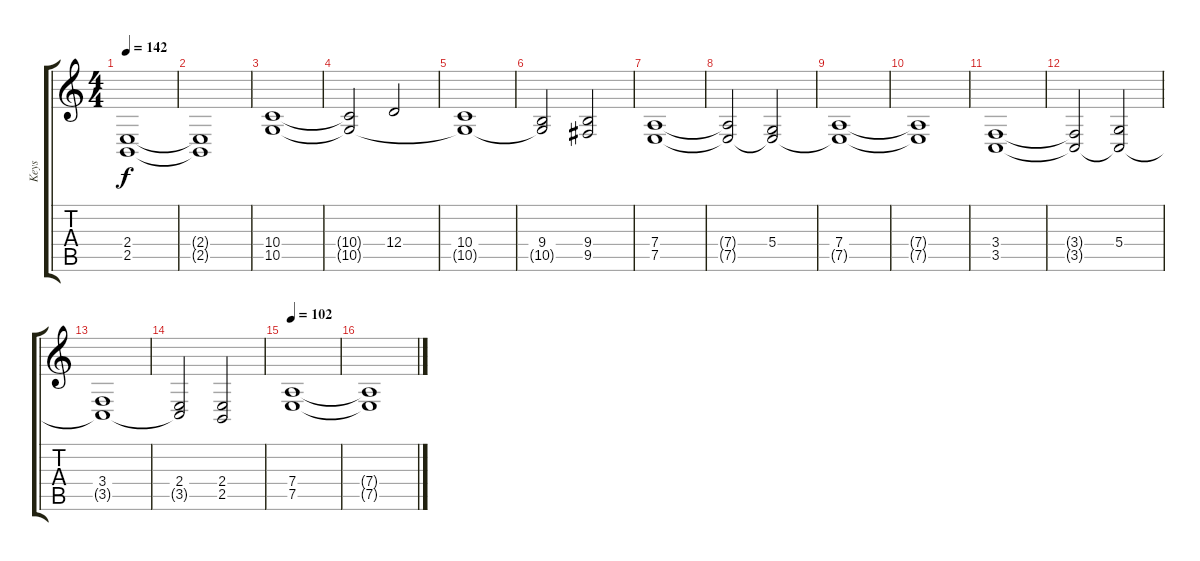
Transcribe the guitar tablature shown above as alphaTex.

\track ("Keys" "Keys") {instrument stringensemble1}
\staff {score tabs}
\tuning (E4 B3 G3 D3 A2 E2) {hide}
\ts (4 4)
\tempo 142
\clef g2
\ks c
(2.4{t} 2.5{t}).1{dy f} |
(2.4{t} 2.5{t}).1 |
(10.4 10.5).1 |
(10.4{t} 10.5{t}).2 12.4.2 |
(10.4 10.5{t}).1 |
(9.4 10.5{t}).2 (9.4 9.5).2 |
(7.4 7.5).1{volume 11 instrument stringensemble1} |
(7.4{t} 7.5{t}).2 (5.4 7.5{t}).2 |
(7.4 7.5{t}).1 |
(7.4{t} 7.5{t}).1 |
(3.4 3.5).1 |
(3.4{t} 3.5{t}).2 (5.4 3.5{t}).2 |
(3.4 3.5{t}).1 |
(2.4 3.5{t}).2 (2.4 2.5).2 |
\tempo 102
(7.4 7.5).1{volume 8 instrument stringensemble2} |
(7.4{t} 7.5{t}).1
